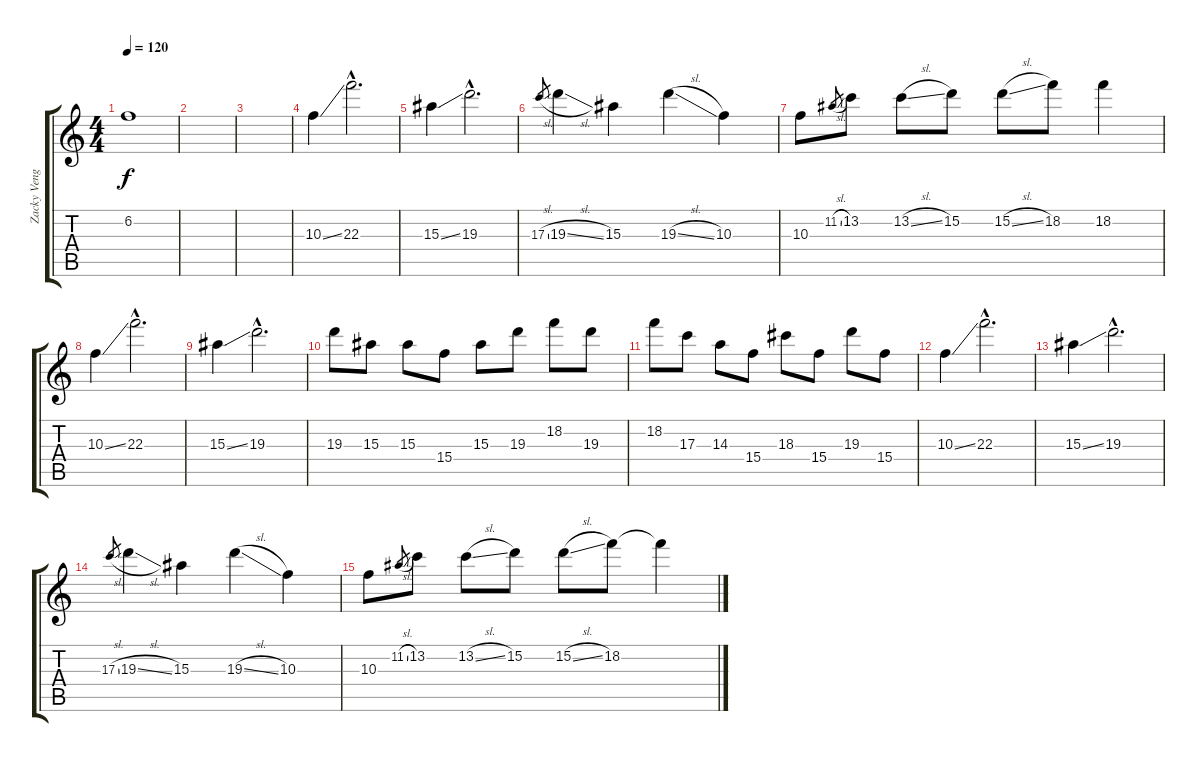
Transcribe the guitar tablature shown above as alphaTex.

\track ("Zacky Vengeance (Lead)" "Zacky Veng") {instrument overdrivenguitar}
\staff {score tabs}
\tuning (E4 B3 G3 D3 A2 D2) {hide}
\ts (4 4)
\tempo 120
\clef g2
\ks c
6.2{t}.1{dy f} |
|
|
10.3{ss}.4 22.3{hac}.2{d} |
15.3{ss}.4 19.3{hac}.2{d} |
17.3{sl}.8{gr} 19.3{sl}.4 15.3.4 19.3{sl}.4 10.3.4 |
10.3.8 11.2{sl}.8{gr} 13.2.8 13.2{sl}.8 15.2.8 15.2{sl}.8 18.2.8 18.2.4 |
10.3{ss}.4 22.3{hac}.2{d} |
15.3{ss}.4 19.3{hac}.2{d} |
19.3.8 15.3.8 15.3.8 15.4.8 15.3.8 19.3.8 18.2.8 19.3.8 |
18.2.8 17.3.8 14.3.8 15.4.8 18.3.8 15.4.8 19.3.8 15.4.8 |
10.3{ss}.4 22.3{hac}.2{d} |
15.3{ss}.4 19.3{hac}.2{d} |
17.3{sl}.8{gr} 19.3{sl}.4 15.3.4 19.3{sl}.4 10.3.4 |
10.3.8 11.2{sl}.8{gr} 13.2.8 13.2{sl}.8 15.2.8 15.2{sl}.8 18.2.8 18.2{t}.4
